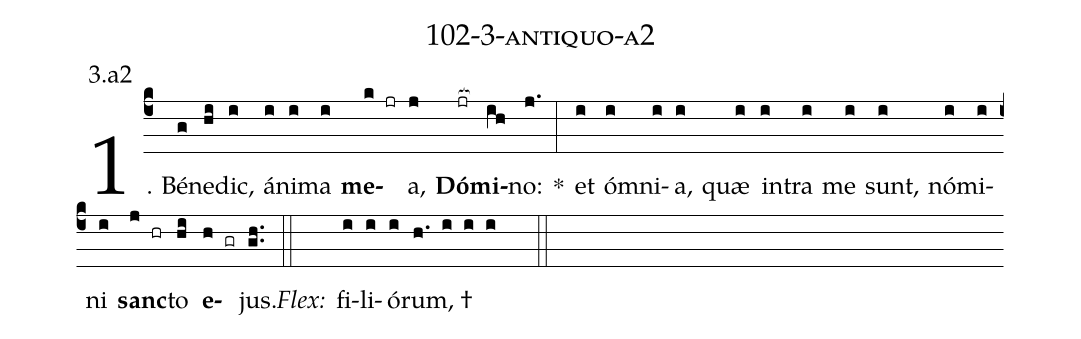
name: 102-3-antiquo-a2;
annotation: 3.a2;
%%
(c4)1. Bé(g)ne(hi)dic,(i) á(i)ni(i)ma(i) <b>me</b>(k jr)a,(j) <b>Dó</b>(jr[ocb:1{])<b>mi</b>(ih[ocb:0}])no:(j.) *(:) et(i) óm(i)ni(i)a,(i) quæ(i) in(i)tra(i) me(i) sunt,(i) nó(i)mi(i)ni(i) <b>sanc</b>(j hr)to(hi) <b>e</b>(h gr)jus.(gh..) (::)
<i>Flex:</i>()  fi(i)li(i)ó(i)rum, †(h. i i i  ::)
